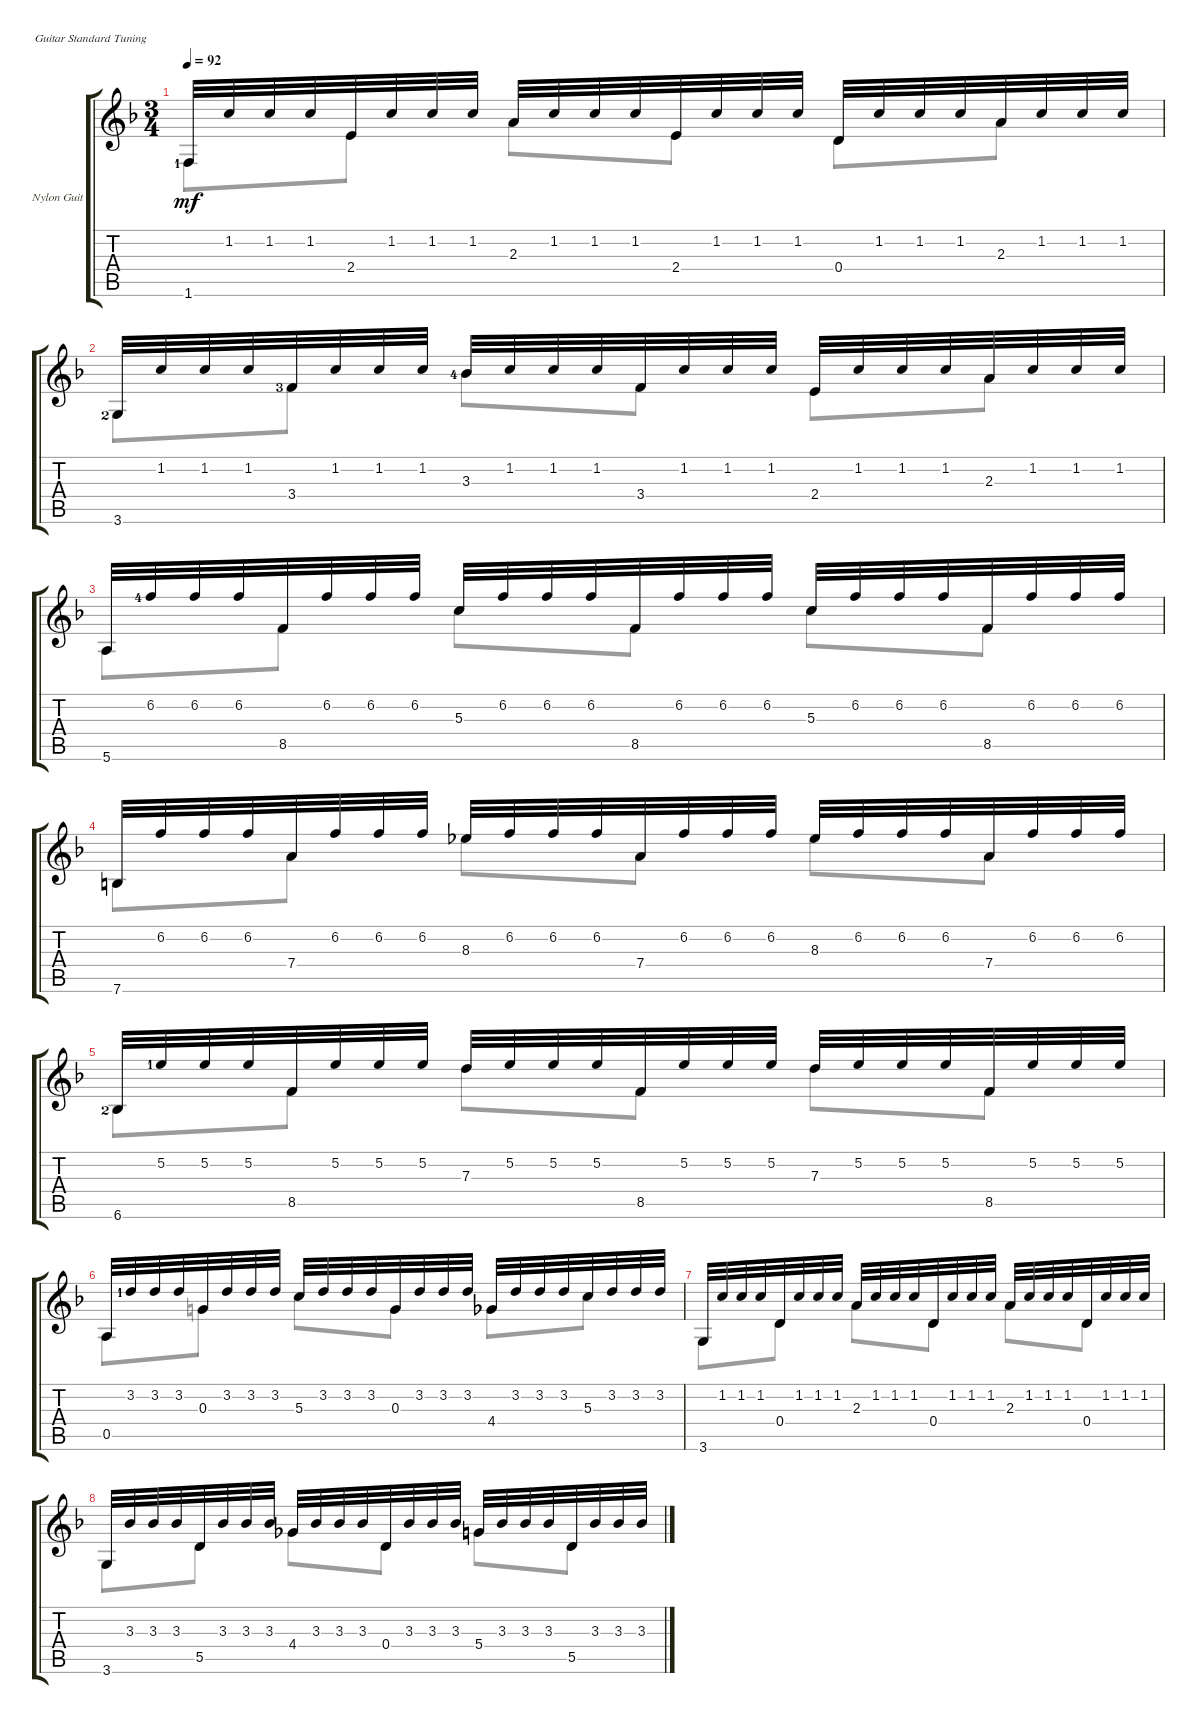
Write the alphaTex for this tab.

\defaultSystemsLayout 4
\bracketExtendMode groupsimilarinstruments
\firstSystemTrackNameOrientation horizontal
\otherSystemsTrackNameOrientation horizontal
\track ("Nylon Guitar" "Nylon Guit") {instrument acousticguitarsteel}
\staff {score tabs}
\tuning (E4 B3 G3 D3 A2 E2)
\voice
\ts (3 4)
\tempo 92
\clef g2
\ks f
1.6{lf 2}.32{dy mf} 1.2.32 1.2.32 1.2.32 2.4.32 1.2.32 1.2.32 1.2.32 2.3.32 1.2.32 1.2.32 1.2.32 2.4.32 1.2.32 1.2.32 1.2.32 0.4.32 1.2.32 1.2.32 1.2.32 2.3.32 1.2.32 1.2.32 1.2.32 |
3.6{lf 3}.32 1.2.32 1.2.32 1.2.32 3.4{lf 4}.32 1.2.32 1.2.32 1.2.32 3.3{lf 5}.32 1.2.32 1.2.32 1.2.32 3.4.32 1.2.32 1.2.32 1.2.32 2.4.32 1.2.32 1.2.32 1.2.32 2.3.32 1.2.32 1.2.32 1.2.32 |
5.6.32 6.2{lf 5}.32 6.2.32 6.2.32 8.5.32 6.2.32 6.2.32 6.2.32 5.3.32 6.2.32 6.2.32 6.2.32 8.5.32 6.2.32 6.2.32 6.2.32 5.3.32 6.2.32 6.2.32 6.2.32 8.5.32 6.2.32 6.2.32 6.2.32 |
7.6.32 6.2.32 6.2.32 6.2.32 7.4.32 6.2.32 6.2.32 6.2.32 8.3.32 6.2.32 6.2.32 6.2.32 7.4.32 6.2.32 6.2.32 6.2.32 8.3.32 6.2.32 6.2.32 6.2.32 7.4.32 6.2.32 6.2.32 6.2.32 |
6.6{lf 3}.32 5.2{lf 2}.32 5.2.32 5.2.32 8.5.32 5.2.32 5.2.32 5.2.32 7.3.32 5.2.32 5.2.32 5.2.32 8.5.32 5.2.32 5.2.32 5.2.32 7.3.32 5.2.32 5.2.32 5.2.32 8.5.32 5.2.32 5.2.32 5.2.32 |
0.5.32 3.2{lf 2}.32 3.2.32 3.2.32 0.3.32 3.2.32 3.2.32 3.2.32 5.3.32 3.2.32 3.2.32 3.2.32 0.3.32 3.2.32 3.2.32 3.2.32 4.4.32 3.2.32 3.2.32 3.2.32 5.3.32 3.2.32 3.2.32 3.2.32 |
3.6.32 1.2.32 1.2.32 1.2.32 0.4.32 1.2.32 1.2.32 1.2.32 2.3.32 1.2.32 1.2.32 1.2.32 0.4.32 1.2.32 1.2.32 1.2.32 2.3.32 1.2.32 1.2.32 1.2.32 0.4.32 1.2.32 1.2.32 1.2.32 |
3.6.32 3.3.32 3.3.32 3.3.32 5.5.32 3.3.32 3.3.32 3.3.32 4.4.32 3.3.32 3.3.32 3.3.32 0.4.32 3.3.32 3.3.32 3.3.32 5.4.32 3.3.32 3.3.32 3.3.32 5.5.32 3.3.32 3.3.32 3.3.32
\voice
\clef g2
\ottava regular
\simile none
\ks f
1.6{lf 2}.8{dy mf} 2.4.8 2.3.8 2.4.8 0.4.8 2.3.8 |
3.6{lf 3}.8 3.4{lf 4}.8 3.3{lf 5}.8 3.4.8 2.4.8 2.3.8 |
5.6.8 8.5.8 5.3.8 8.5.8 5.3.8 8.5.8 |
7.6.8 7.4.8 8.3.8 7.4.8 8.3.8 7.4.8 |
6.6{lf 3}.8 8.5.8 7.3.8 8.5.8 7.3.8 8.5.8 |
0.5.8 0.3.8 5.3.8 0.3.8 4.4.8 5.3.8 |
3.6.8 0.4.8 2.3.8 0.4.8 2.3.8 0.4.8 |
3.6.8 5.5.8 4.4.8 0.4.8 5.4.8 5.5.8
